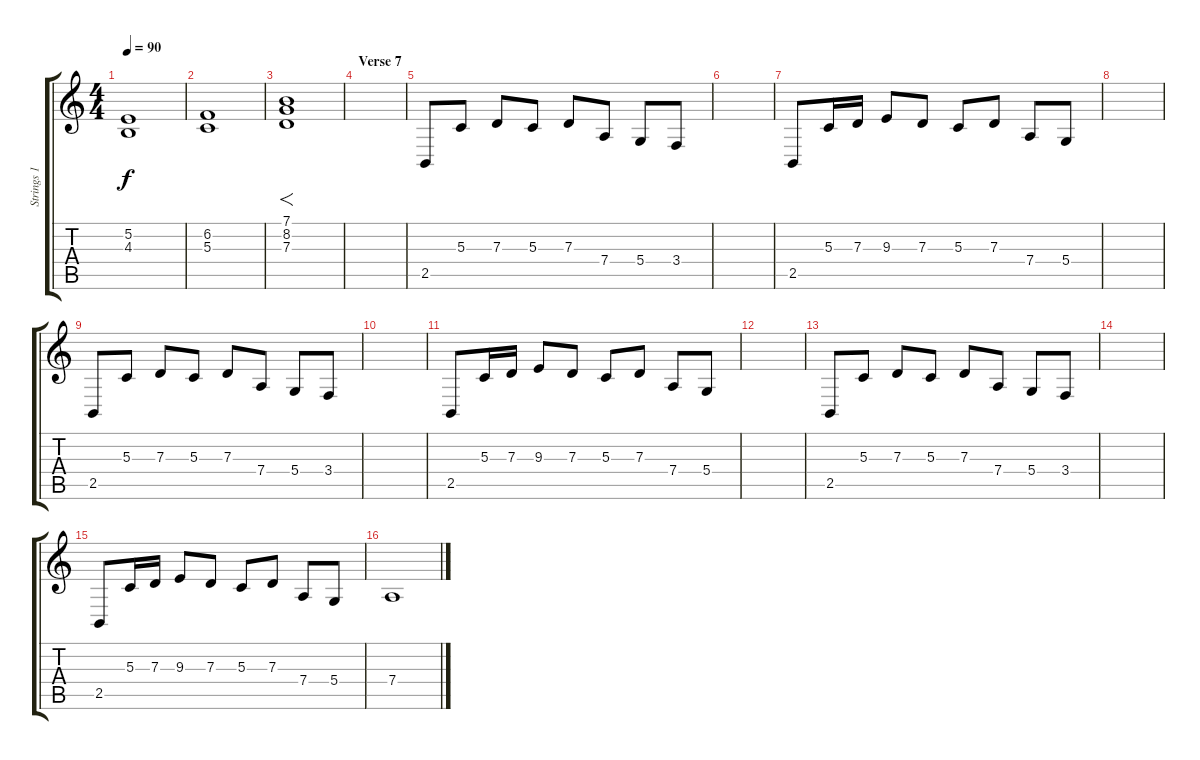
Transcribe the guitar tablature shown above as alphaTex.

\track ("Strings 1" "Strings 1") {instrument stringensemble1}
\staff {score tabs}
\tuning (E4 B3 G3 D3 A2 E2) {hide}
\ts (4 4)
\tempo 90
\clef g2
\ks c
(5.2 4.3).1{dy f} |
(6.2 5.3).1 |
(7.1 8.2 7.3).1{f} |
\section ("" "Verse 7")
|
2.5.8 5.3.8 7.3.8 5.3.8 7.3.8 7.4.8 5.4.8 3.4.8 |
|
2.5.8 5.3.16 7.3.16 9.3.8 7.3.8 5.3.8 7.3.8 7.4.8 5.4.8 |
|
2.5.8 5.3.8 7.3.8 5.3.8 7.3.8 7.4.8 5.4.8 3.4.8 |
|
2.5.8 5.3.16 7.3.16 9.3.8 7.3.8 5.3.8 7.3.8 7.4.8 5.4.8 |
|
2.5.8 5.3.8 7.3.8 5.3.8 7.3.8 7.4.8 5.4.8 3.4.8 |
|
2.5.8 5.3.16 7.3.16 9.3.8 7.3.8 5.3.8 7.3.8 7.4.8 5.4.8 |
7.4.1
